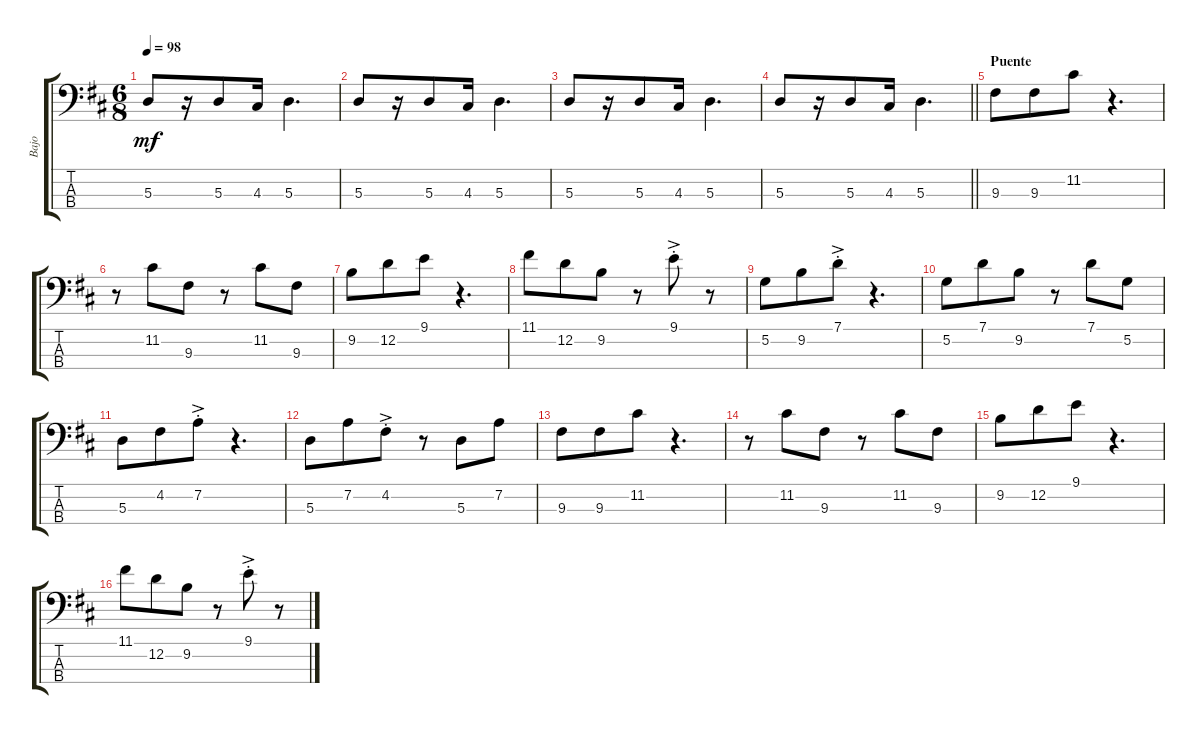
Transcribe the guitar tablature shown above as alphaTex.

\track ("Bajo" "Bajo") {instrument electricbassfinger}
\staff {score tabs}
\tuning (G2 D2 A1 E1) {hide}
\ts (6 8)
\tempo 98
\clef f4
\ks d
5.3.8{dy mf} r.16 5.3.8 4.3.16 5.3.4{d} |
5.3.8 r.16 5.3.8 4.3.16 5.3.4{d} |
5.3.8 r.16 5.3.8 4.3.16 5.3.4{d} |
\barLineRight lightlight
5.3.8 r.16 5.3.8 4.3.16 5.3.4{d} |
\section ("" "Puente")
9.3.8 9.3.8 11.2.8 r.4{d} |
r.8 11.2.8 9.3.8 r.8 11.2.8 9.3.8 |
9.2.8 12.2.8 9.1.8 r.4{d} |
11.1.8 12.2.8 9.2.8 r.8 9.1{ac st}.8 r.8 |
5.2.8 9.2.8 7.1{ac st}.8 r.4{d} |
5.2.8 7.1.8 9.2.8 r.8 7.1.8 5.2.8 |
5.3.8 4.2.8 7.2{ac st}.8 r.4{d} |
5.3.8 7.2.8 4.2{ac st}.8 r.8 5.3.8 7.2.8 |
9.3.8 9.3.8 11.2.8 r.4{d} |
r.8 11.2.8 9.3.8 r.8 11.2.8 9.3.8 |
9.2.8 12.2.8 9.1.8 r.4{d} |
11.1.8 12.2.8 9.2.8 r.8 9.1{ac st}.8 r.8
